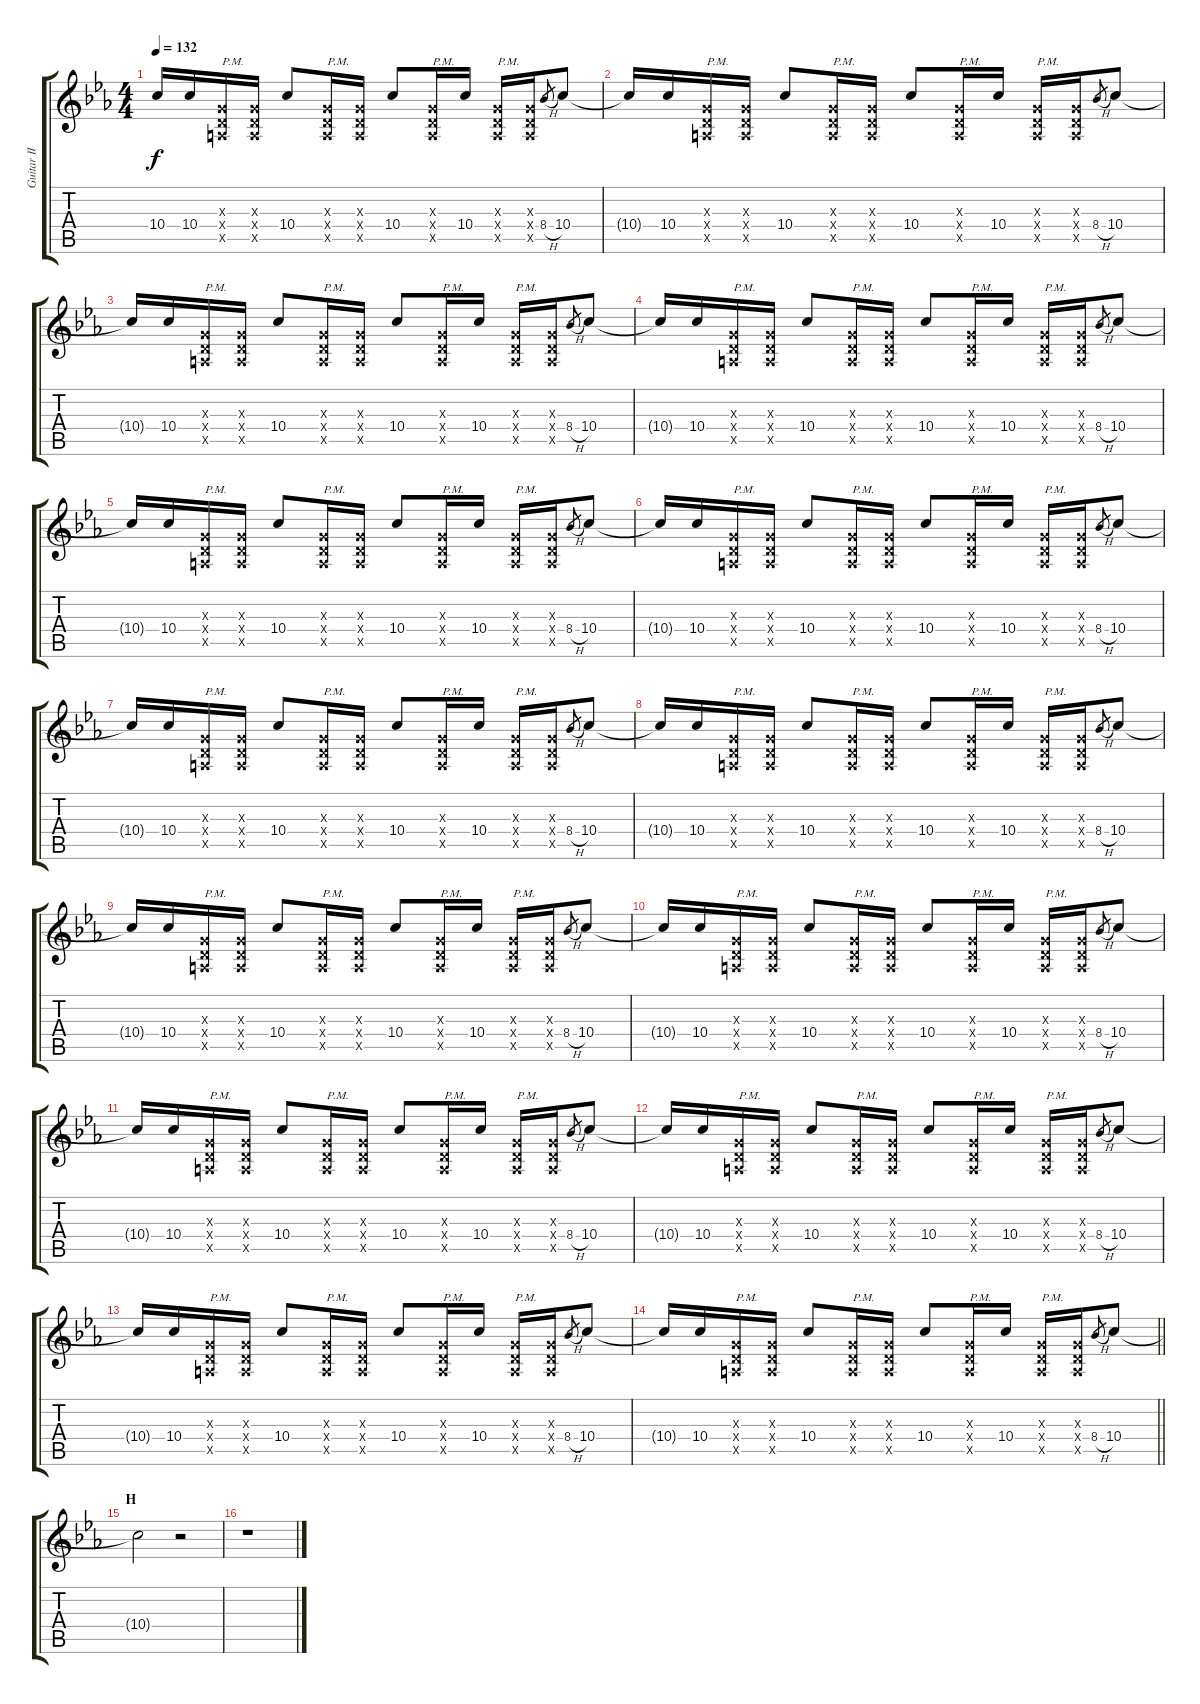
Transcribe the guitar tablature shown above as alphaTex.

\track ("Guitar II" "Guitar II") {instrument distortionguitar}
\staff {score tabs}
\tuning (E4 B3 G3 D3 A2 E2) {hide}
\ts (4 4)
\tempo 132
\clef g2
\ks eb
10.4{t}.16{dy f} 10.4.16 (0.3{x} 0.4{x} 0.5{x}).16{txt "P.M."} (0.3{x} 0.4{x} 0.5{x}).16 10.4.8 (0.3{x} 0.4{x} 0.5{x}).16{txt "P.M."} (0.3{x} 0.4{x} 0.5{x}).16 10.4.8 (0.3{x} 0.4{x} 0.5{x}).16{txt "P.M."} 10.4.16 (0.3{x} 0.4{x} 0.5{x}).16{txt "P.M."} (0.3{x} 0.4{x} 0.5{x}).16 8.4{h}.8{gr} 10.4.8 |
10.4{t}.16 10.4.16 (0.3{x} 0.4{x} 0.5{x}).16{txt "P.M."} (0.3{x} 0.4{x} 0.5{x}).16 10.4.8 (0.3{x} 0.4{x} 0.5{x}).16{txt "P.M."} (0.3{x} 0.4{x} 0.5{x}).16 10.4.8 (0.3{x} 0.4{x} 0.5{x}).16{txt "P.M."} 10.4.16 (0.3{x} 0.4{x} 0.5{x}).16{txt "P.M."} (0.3{x} 0.4{x} 0.5{x}).16 8.4{h}.8{gr} 10.4.8 |
10.4{t}.16 10.4.16 (0.3{x} 0.4{x} 0.5{x}).16{txt "P.M."} (0.3{x} 0.4{x} 0.5{x}).16 10.4.8 (0.3{x} 0.4{x} 0.5{x}).16{txt "P.M."} (0.3{x} 0.4{x} 0.5{x}).16 10.4.8 (0.3{x} 0.4{x} 0.5{x}).16{txt "P.M."} 10.4.16 (0.3{x} 0.4{x} 0.5{x}).16{txt "P.M."} (0.3{x} 0.4{x} 0.5{x}).16 8.4{h}.8{gr} 10.4.8 |
10.4{t}.16 10.4.16 (0.3{x} 0.4{x} 0.5{x}).16{txt "P.M."} (0.3{x} 0.4{x} 0.5{x}).16 10.4.8 (0.3{x} 0.4{x} 0.5{x}).16{txt "P.M."} (0.3{x} 0.4{x} 0.5{x}).16 10.4.8 (0.3{x} 0.4{x} 0.5{x}).16{txt "P.M."} 10.4.16 (0.3{x} 0.4{x} 0.5{x}).16{txt "P.M."} (0.3{x} 0.4{x} 0.5{x}).16 8.4{h}.8{gr} 10.4.8 |
10.4{t}.16 10.4.16 (0.3{x} 0.4{x} 0.5{x}).16{txt "P.M."} (0.3{x} 0.4{x} 0.5{x}).16 10.4.8 (0.3{x} 0.4{x} 0.5{x}).16{txt "P.M."} (0.3{x} 0.4{x} 0.5{x}).16 10.4.8 (0.3{x} 0.4{x} 0.5{x}).16{txt "P.M."} 10.4.16 (0.3{x} 0.4{x} 0.5{x}).16{txt "P.M."} (0.3{x} 0.4{x} 0.5{x}).16 8.4{h}.8{gr} 10.4.8 |
10.4{t}.16 10.4.16 (0.3{x} 0.4{x} 0.5{x}).16{txt "P.M."} (0.3{x} 0.4{x} 0.5{x}).16 10.4.8 (0.3{x} 0.4{x} 0.5{x}).16{txt "P.M."} (0.3{x} 0.4{x} 0.5{x}).16 10.4.8 (0.3{x} 0.4{x} 0.5{x}).16{txt "P.M."} 10.4.16 (0.3{x} 0.4{x} 0.5{x}).16{txt "P.M."} (0.3{x} 0.4{x} 0.5{x}).16 8.4{h}.8{gr} 10.4.8 |
10.4{t}.16 10.4.16 (0.3{x} 0.4{x} 0.5{x}).16{txt "P.M."} (0.3{x} 0.4{x} 0.5{x}).16 10.4.8 (0.3{x} 0.4{x} 0.5{x}).16{txt "P.M."} (0.3{x} 0.4{x} 0.5{x}).16 10.4.8 (0.3{x} 0.4{x} 0.5{x}).16{txt "P.M."} 10.4.16 (0.3{x} 0.4{x} 0.5{x}).16{txt "P.M."} (0.3{x} 0.4{x} 0.5{x}).16 8.4{h}.8{gr} 10.4.8 |
10.4{t}.16 10.4.16 (0.3{x} 0.4{x} 0.5{x}).16{txt "P.M."} (0.3{x} 0.4{x} 0.5{x}).16 10.4.8 (0.3{x} 0.4{x} 0.5{x}).16{txt "P.M."} (0.3{x} 0.4{x} 0.5{x}).16 10.4.8 (0.3{x} 0.4{x} 0.5{x}).16{txt "P.M."} 10.4.16 (0.3{x} 0.4{x} 0.5{x}).16{txt "P.M."} (0.3{x} 0.4{x} 0.5{x}).16 8.4{h}.8{gr} 10.4.8 |
10.4{t}.16 10.4.16 (0.3{x} 0.4{x} 0.5{x}).16{txt "P.M."} (0.3{x} 0.4{x} 0.5{x}).16 10.4.8 (0.3{x} 0.4{x} 0.5{x}).16{txt "P.M."} (0.3{x} 0.4{x} 0.5{x}).16 10.4.8 (0.3{x} 0.4{x} 0.5{x}).16{txt "P.M."} 10.4.16 (0.3{x} 0.4{x} 0.5{x}).16{txt "P.M."} (0.3{x} 0.4{x} 0.5{x}).16 8.4{h}.8{gr} 10.4.8 |
10.4{t}.16 10.4.16 (0.3{x} 0.4{x} 0.5{x}).16{txt "P.M."} (0.3{x} 0.4{x} 0.5{x}).16 10.4.8 (0.3{x} 0.4{x} 0.5{x}).16{txt "P.M."} (0.3{x} 0.4{x} 0.5{x}).16 10.4.8 (0.3{x} 0.4{x} 0.5{x}).16{txt "P.M."} 10.4.16 (0.3{x} 0.4{x} 0.5{x}).16{txt "P.M."} (0.3{x} 0.4{x} 0.5{x}).16 8.4{h}.8{gr} 10.4.8 |
10.4{t}.16 10.4.16 (0.3{x} 0.4{x} 0.5{x}).16{txt "P.M."} (0.3{x} 0.4{x} 0.5{x}).16 10.4.8 (0.3{x} 0.4{x} 0.5{x}).16{txt "P.M."} (0.3{x} 0.4{x} 0.5{x}).16 10.4.8 (0.3{x} 0.4{x} 0.5{x}).16{txt "P.M."} 10.4.16 (0.3{x} 0.4{x} 0.5{x}).16{txt "P.M."} (0.3{x} 0.4{x} 0.5{x}).16 8.4{h}.8{gr} 10.4.8 |
10.4{t}.16 10.4.16 (0.3{x} 0.4{x} 0.5{x}).16{txt "P.M."} (0.3{x} 0.4{x} 0.5{x}).16 10.4.8 (0.3{x} 0.4{x} 0.5{x}).16{txt "P.M."} (0.3{x} 0.4{x} 0.5{x}).16 10.4.8 (0.3{x} 0.4{x} 0.5{x}).16{txt "P.M."} 10.4.16 (0.3{x} 0.4{x} 0.5{x}).16{txt "P.M."} (0.3{x} 0.4{x} 0.5{x}).16 8.4{h}.8{gr} 10.4.8 |
10.4{t}.16 10.4.16 (0.3{x} 0.4{x} 0.5{x}).16{txt "P.M."} (0.3{x} 0.4{x} 0.5{x}).16 10.4.8 (0.3{x} 0.4{x} 0.5{x}).16{txt "P.M."} (0.3{x} 0.4{x} 0.5{x}).16 10.4.8 (0.3{x} 0.4{x} 0.5{x}).16{txt "P.M."} 10.4.16 (0.3{x} 0.4{x} 0.5{x}).16{txt "P.M."} (0.3{x} 0.4{x} 0.5{x}).16 8.4{h}.8{gr} 10.4.8 |
\barLineRight lightlight
10.4{t}.16 10.4.16 (0.3{x} 0.4{x} 0.5{x}).16{txt "P.M."} (0.3{x} 0.4{x} 0.5{x}).16 10.4.8 (0.3{x} 0.4{x} 0.5{x}).16{txt "P.M."} (0.3{x} 0.4{x} 0.5{x}).16 10.4.8 (0.3{x} 0.4{x} 0.5{x}).16{txt "P.M."} 10.4.16 (0.3{x} 0.4{x} 0.5{x}).16{txt "P.M."} (0.3{x} 0.4{x} 0.5{x}).16 8.4{h}.8{gr} 10.4.8 |
\section ("" "H")
10.4{t}.2 r.2 |
r.1
